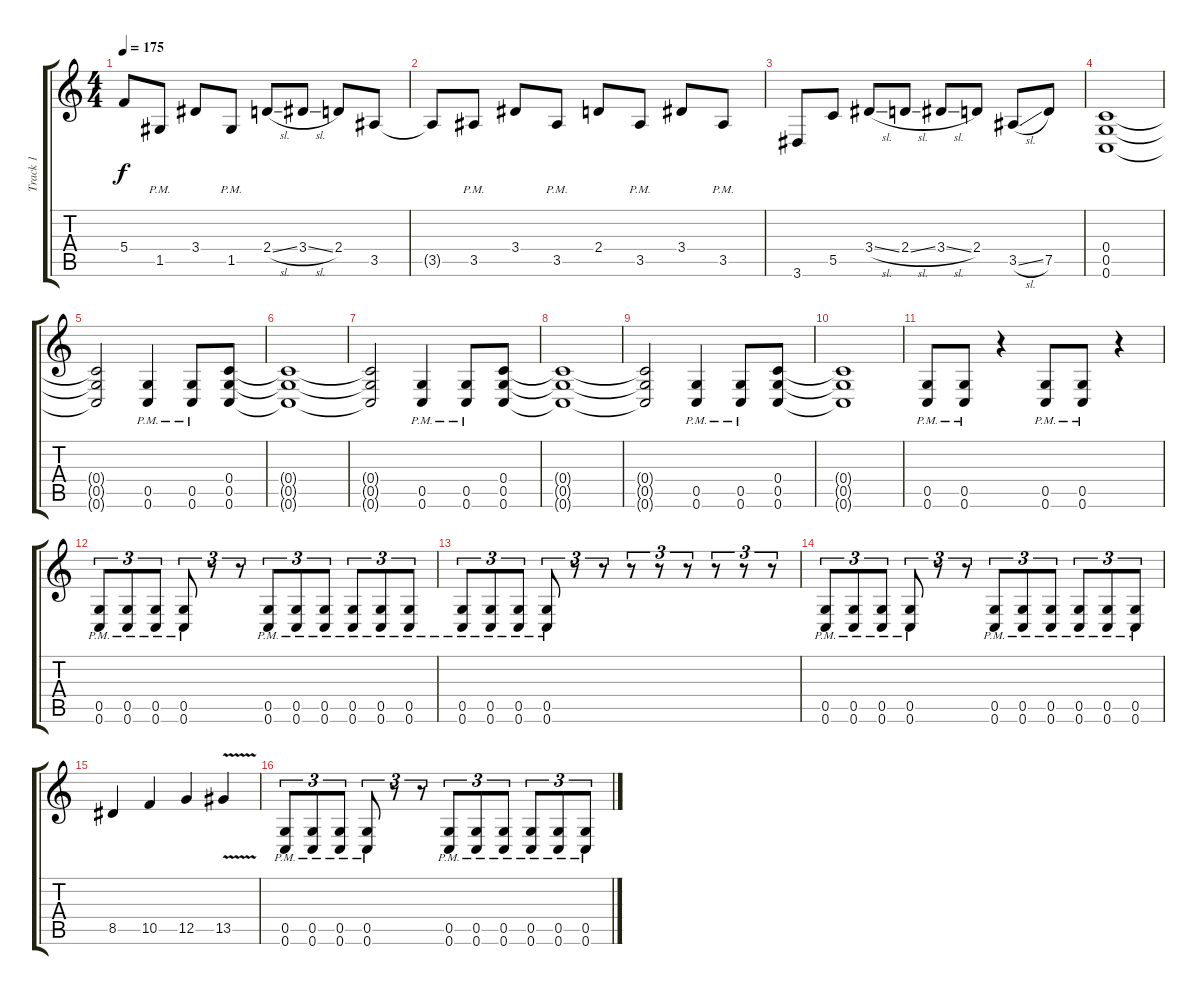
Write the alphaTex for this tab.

\track ("Track 1" "Track 1") {instrument distortionguitar}
\staff {score tabs}
\tuning (D4 A3 F3 C3 G2 C2) {hide}
\ts (4 4)
\tempo 175
\clef g2
\ks c
5.4.8{dy f} 1.5{pm}.8 3.4.8 1.5{pm}.8 2.4{sl}.8 3.4{sl}.8 2.4.8 3.5.8 |
3.5{t}.8 3.5{pm}.8 3.4.8 3.5{pm}.8 2.4.8 3.5{pm}.8 3.4.8 3.5{pm}.8 |
3.6.8 5.5.8 3.4{sl}.8 2.4{sl}.8 3.4{sl}.8 2.4.8 3.5{sl}.8 7.5.8 |
(0.4 0.5 0.6).1 |
(0.4{t} 0.5{t} 0.6{t}).2 (0.5{pm} 0.6{pm}).4 (0.5{pm} 0.6{pm}).8 (0.4 0.5 0.6).8 |
(0.4{t} 0.5{t} 0.6{t}).1 |
(0.4{t} 0.5{t} 0.6{t}).2 (0.5{pm} 0.6{pm}).4 (0.5{pm} 0.6{pm}).8 (0.4 0.5 0.6).8 |
(0.4{t} 0.5{t} 0.6{t}).1 |
(0.4{t} 0.5{t} 0.6{t}).2 (0.5{pm} 0.6{pm}).4 (0.5{pm} 0.6{pm}).8 (0.4 0.5 0.6).8 |
(0.4{t} 0.5{t} 0.6{t}).1 |
(0.5{pm} 0.6{pm}).8 (0.5{pm} 0.6{pm}).8 r.4 (0.5{pm} 0.6{pm}).8 (0.5{pm} 0.6{pm}).8 r.4 |
(0.5{pm} 0.6{pm}).8{tu (3 2)} (0.5{pm} 0.6{pm}).8{tu (3 2)} (0.5{pm} 0.6{pm}).8{tu (3 2)} (0.5{pm} 0.6{pm}).8{tu (3 2)} r.8{tu (3 2)} r.8{tu (3 2)} (0.5{pm} 0.6{pm}).8{tu (3 2)} (0.5{pm} 0.6{pm}).8{tu (3 2)} (0.5{pm} 0.6{pm}).8{tu (3 2)} (0.5{pm} 0.6{pm}).8{tu (3 2)} (0.5{pm} 0.6{pm}).8{tu (3 2)} (0.5{pm} 0.6{pm}).8{tu (3 2)} |
(0.5{pm} 0.6{pm}).8{tu (3 2)} (0.5{pm} 0.6{pm}).8{tu (3 2)} (0.5{pm} 0.6{pm}).8{tu (3 2)} (0.5{pm} 0.6{pm}).8{tu (3 2)} r.8{tu (3 2)} r.8{tu (3 2)} r.8{tu (3 2)} r.8{tu (3 2)} r.8{tu (3 2)} r.8{tu (3 2)} r.8{tu (3 2)} r.8{tu (3 2)} |
(0.5{pm} 0.6{pm}).8{tu (3 2)} (0.5{pm} 0.6{pm}).8{tu (3 2)} (0.5{pm} 0.6{pm}).8{tu (3 2)} (0.5{pm} 0.6{pm}).8{tu (3 2)} r.8{tu (3 2)} r.8{tu (3 2)} (0.5{pm} 0.6{pm}).8{tu (3 2)} (0.5{pm} 0.6{pm}).8{tu (3 2)} (0.5{pm} 0.6{pm}).8{tu (3 2)} (0.5{pm} 0.6{pm}).8{tu (3 2)} (0.5{pm} 0.6{pm}).8{tu (3 2)} (0.5{pm} 0.6{pm}).8{tu (3 2)} |
8.5.4 10.5.4 12.5.4 13.5{v}.4 |
(0.5{pm} 0.6{pm}).8{tu (3 2)} (0.5{pm} 0.6{pm}).8{tu (3 2)} (0.5{pm} 0.6{pm}).8{tu (3 2)} (0.5{pm} 0.6{pm}).8{tu (3 2)} r.8{tu (3 2)} r.8{tu (3 2)} (0.5{pm} 0.6{pm}).8{tu (3 2)} (0.5{pm} 0.6{pm}).8{tu (3 2)} (0.5{pm} 0.6{pm}).8{tu (3 2)} (0.5{pm} 0.6{pm}).8{tu (3 2)} (0.5{pm} 0.6{pm}).8{tu (3 2)} (0.5{pm} 0.6{pm}).8{tu (3 2)}
